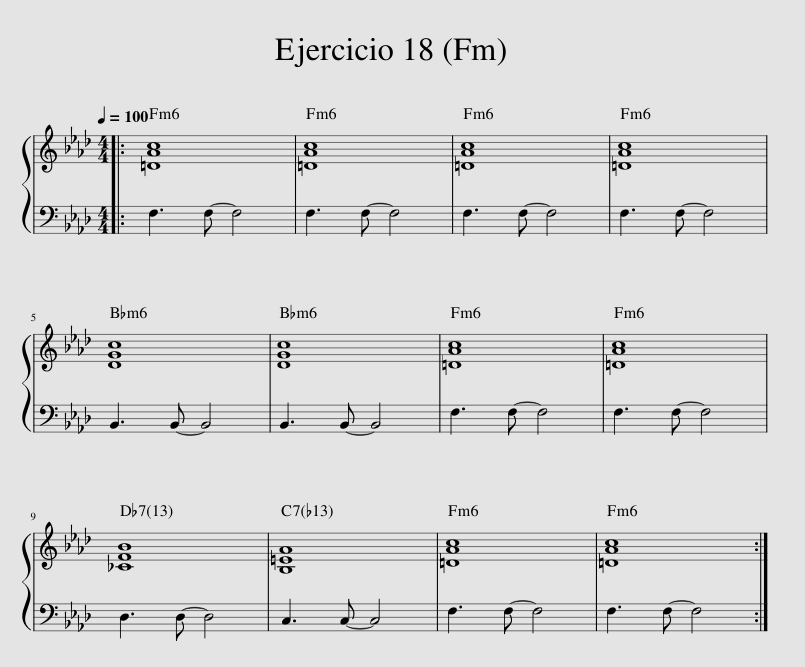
X:1
%%score { 1 | 2 }
L:1/8
Q:1/4=100
M:4/4
I:linebreak $
K:Ab
V:1 treble
V:2 bass
V:1
|: [=DAc]8 | [=DAc]8 | [=DAc]8 | [=DAc]8 |$ [DGc]8 | %5
 [DGc]8 | [=DAc]8 | [=DAc]8 |$ [_CFB]8 | [B,=EA]8 | %10
 [=DAc]8 | [=DAc]8 :| %12
V:2
|: F,3 F,- F,4 | F,3 F,- F,4 | F,3 F,- F,4 | F,3 F,- F,4 |$ B,,3 B,,- B,,4 | %5
 B,,3 B,,- B,,4 | F,3 F,- F,4 | F,3 F,- F,4 |$ D,3 D,- D,4 | C,3 C,- C,4 | %10
 F,3 F,- F,4 | F,3 F,- F,4 :| %12
